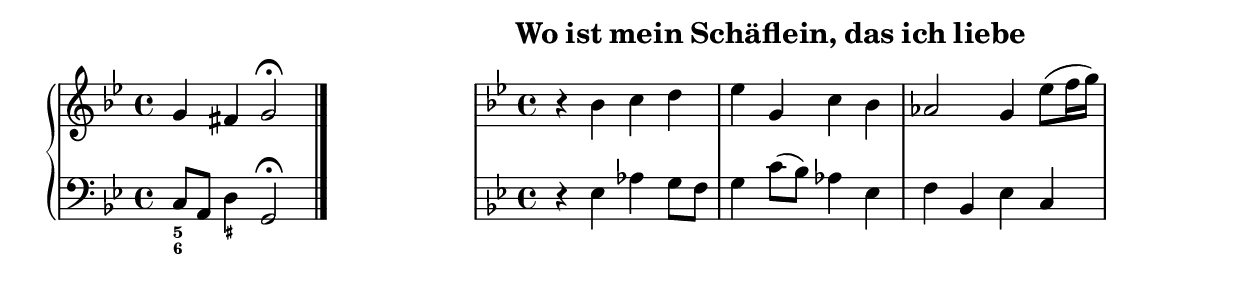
\version "2.7.0"
\include "english.ly"

firstsoprano = {
	\clef treble
	\key g \minor
	\time 4/4
	g'4 fs'4 g'2\fermata \bar "|."
	\stopStaff s\breve \startStaff
}

firstbass = {
	\clef bass
	\key g \minor
	\time 4/4
	c8 a,8 d4 g,2\fermata \bar "|."
	\stopStaff s\breve \startStaff
}

figs = \figuremode {
	<5 6>4 <_+>4 <_>2 | 
}

secondsoprano = {
	\set Staff.printKeyCancellation = ##f
	\clef treble
	\key bf \major
	\time 4/4
	\once \override TextScript #'extra-offset = #'(-4.0 . 1.75)
	s1*0^\markup \bold \fontsize #2 {Wo ist mein Schäflein, das ich liebe}
	r4 bf'4 c''4 d''4 | %1
	ef''4 g'4 c''4 bf'4 | %2
	af'2 g'4 \bar ":" \noBreak ef''8( f''16 g''16) | %3
}

secondbass = {
	\set Staff.printKeyCancellation = ##f
	\clef bass
	\key bf \major
	\time 4/4
	r4 ef4 af4 g8 f8 | %1
	g4 c'8( bf8) af4 ef4 | %2
	f4 bf,4 ef4 \bar ":" \noBreak c4 | %3
}

\score {
	\new PianoStaff  <<
		\new Staff <<
			{\firstsoprano \secondsoprano}
		>>
		\new Staff <<
			{\firstbass \secondbass}
			\figures {\figs}
		>>
	>>
	\layout {
		indent = 0\mm
	}
}


